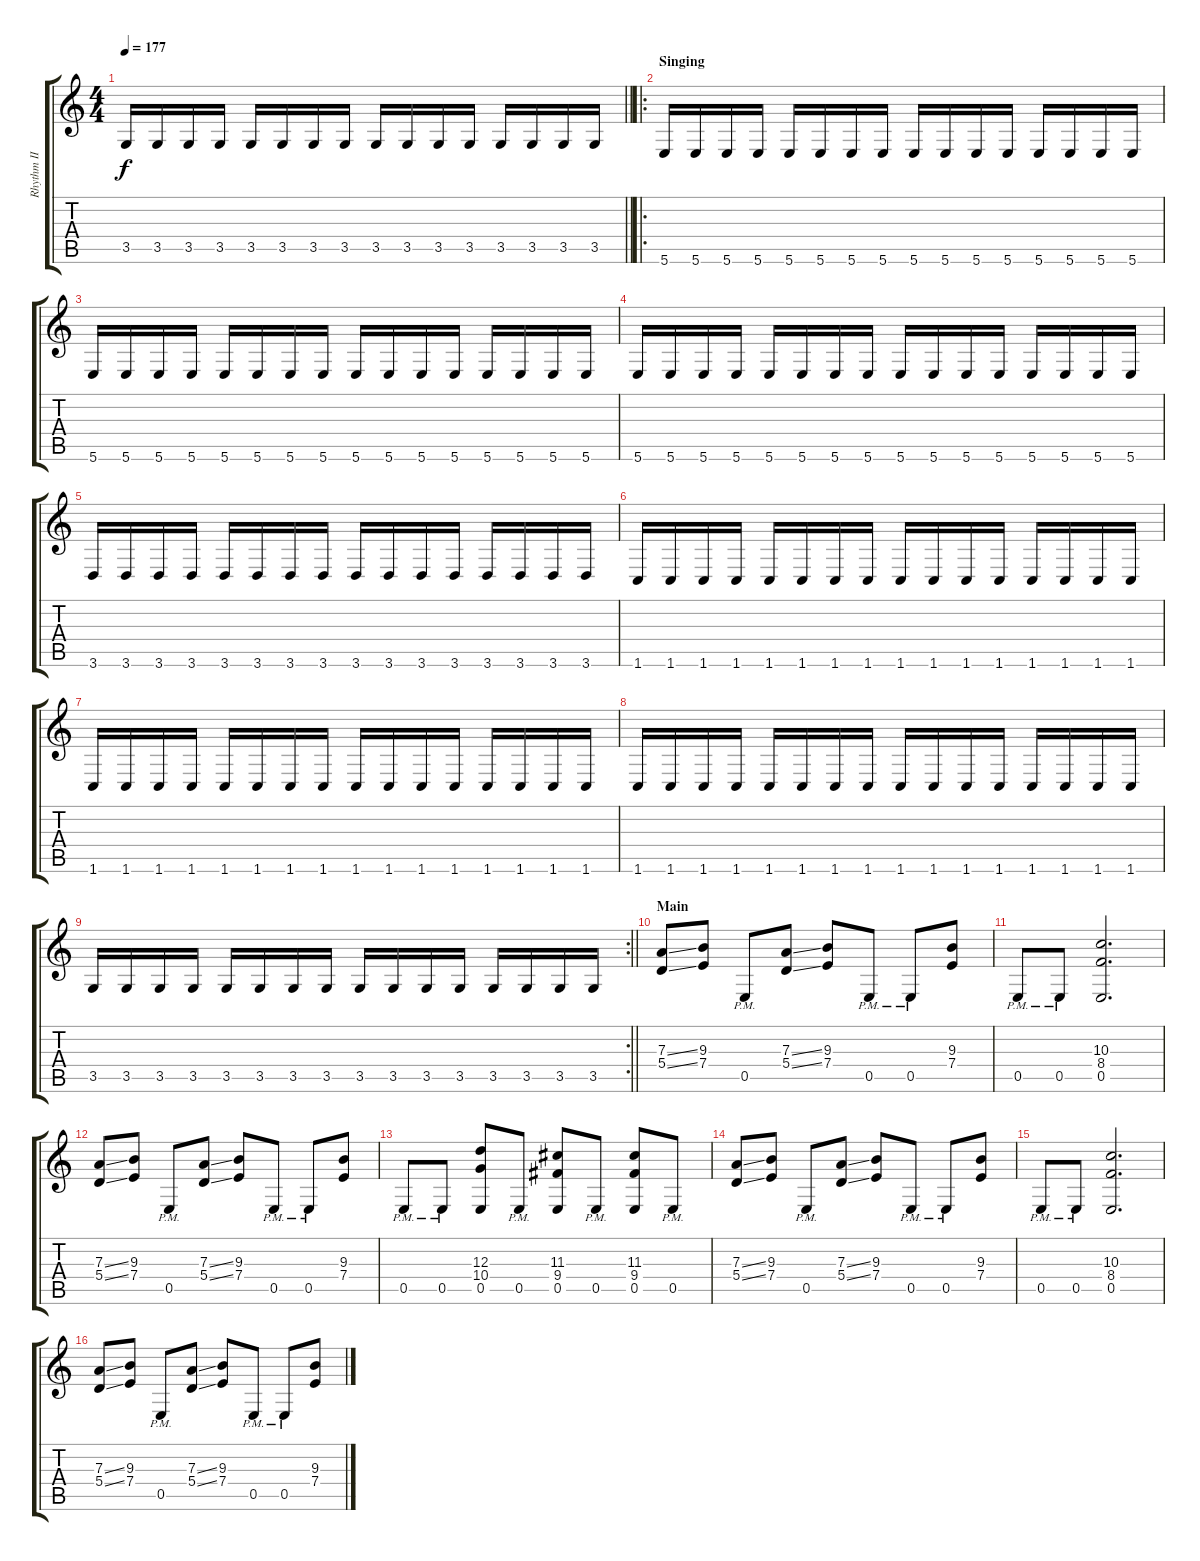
\track ("Rhythm II" "Rhythm II") {instrument distortionguitar}
\staff {score tabs}
\tuning (B3 Gb3 D3 A2 E2 B1) {hide}
\ts (4 4)
\tempo 177
\clef g2
\barLineRight lightlight
\ks c
3.5.16{dy f} 3.5.16 3.5.16 3.5.16 3.5.16 3.5.16 3.5.16 3.5.16 3.5.16 3.5.16 3.5.16 3.5.16 3.5.16 3.5.16 3.5.16 3.5.16 |
\ro
\section ("" "Singing")
5.6.16 5.6.16 5.6.16 5.6.16 5.6.16 5.6.16 5.6.16 5.6.16 5.6.16 5.6.16 5.6.16 5.6.16 5.6.16 5.6.16 5.6.16 5.6.16 |
5.6.16 5.6.16 5.6.16 5.6.16 5.6.16 5.6.16 5.6.16 5.6.16 5.6.16 5.6.16 5.6.16 5.6.16 5.6.16 5.6.16 5.6.16 5.6.16 |
5.6.16 5.6.16 5.6.16 5.6.16 5.6.16 5.6.16 5.6.16 5.6.16 5.6.16 5.6.16 5.6.16 5.6.16 5.6.16 5.6.16 5.6.16 5.6.16 |
3.6.16 3.6.16 3.6.16 3.6.16 3.6.16 3.6.16 3.6.16 3.6.16 3.6.16 3.6.16 3.6.16 3.6.16 3.6.16 3.6.16 3.6.16 3.6.16 |
1.6.16 1.6.16 1.6.16 1.6.16 1.6.16 1.6.16 1.6.16 1.6.16 1.6.16 1.6.16 1.6.16 1.6.16 1.6.16 1.6.16 1.6.16 1.6.16 |
1.6.16 1.6.16 1.6.16 1.6.16 1.6.16 1.6.16 1.6.16 1.6.16 1.6.16 1.6.16 1.6.16 1.6.16 1.6.16 1.6.16 1.6.16 1.6.16 |
1.6.16 1.6.16 1.6.16 1.6.16 1.6.16 1.6.16 1.6.16 1.6.16 1.6.16 1.6.16 1.6.16 1.6.16 1.6.16 1.6.16 1.6.16 1.6.16 |
\rc 2
\barLineRight lightlight
3.5.16 3.5.16 3.5.16 3.5.16 3.5.16 3.5.16 3.5.16 3.5.16 3.5.16 3.5.16 3.5.16 3.5.16 3.5.16 3.5.16 3.5.16 3.5.16 |
\section ("" "Main")
(7.3{ss} 5.4{ss}).8 (9.3 7.4).8 0.5{pm}.8 (7.3{ss} 5.4{ss}).8 (9.3 7.4).8 0.5{pm}.8 0.5{pm}.8 (9.3 7.4).8 |
0.5{pm}.8 0.5{pm}.8 (10.3 8.4 0.5).2{d} |
(7.3{ss} 5.4{ss}).8 (9.3 7.4).8 0.5{pm}.8 (7.3{ss} 5.4{ss}).8 (9.3 7.4).8 0.5{pm}.8 0.5{pm}.8 (9.3 7.4).8 |
0.5{pm}.8 0.5{pm}.8 (12.3 10.4 0.5).8 0.5{pm}.8 (11.3 9.4 0.5).8 0.5{pm}.8 (11.3 9.4 0.5).8 0.5{pm}.8 |
(7.3{ss} 5.4{ss}).8 (9.3 7.4).8 0.5{pm}.8 (7.3{ss} 5.4{ss}).8 (9.3 7.4).8 0.5{pm}.8 0.5{pm}.8 (9.3 7.4).8 |
0.5{pm}.8 0.5{pm}.8 (10.3 8.4 0.5).2{d} |
(7.3{ss} 5.4{ss}).8 (9.3 7.4).8 0.5{pm}.8 (7.3{ss} 5.4{ss}).8 (9.3 7.4).8 0.5{pm}.8 0.5{pm}.8 (9.3 7.4).8
